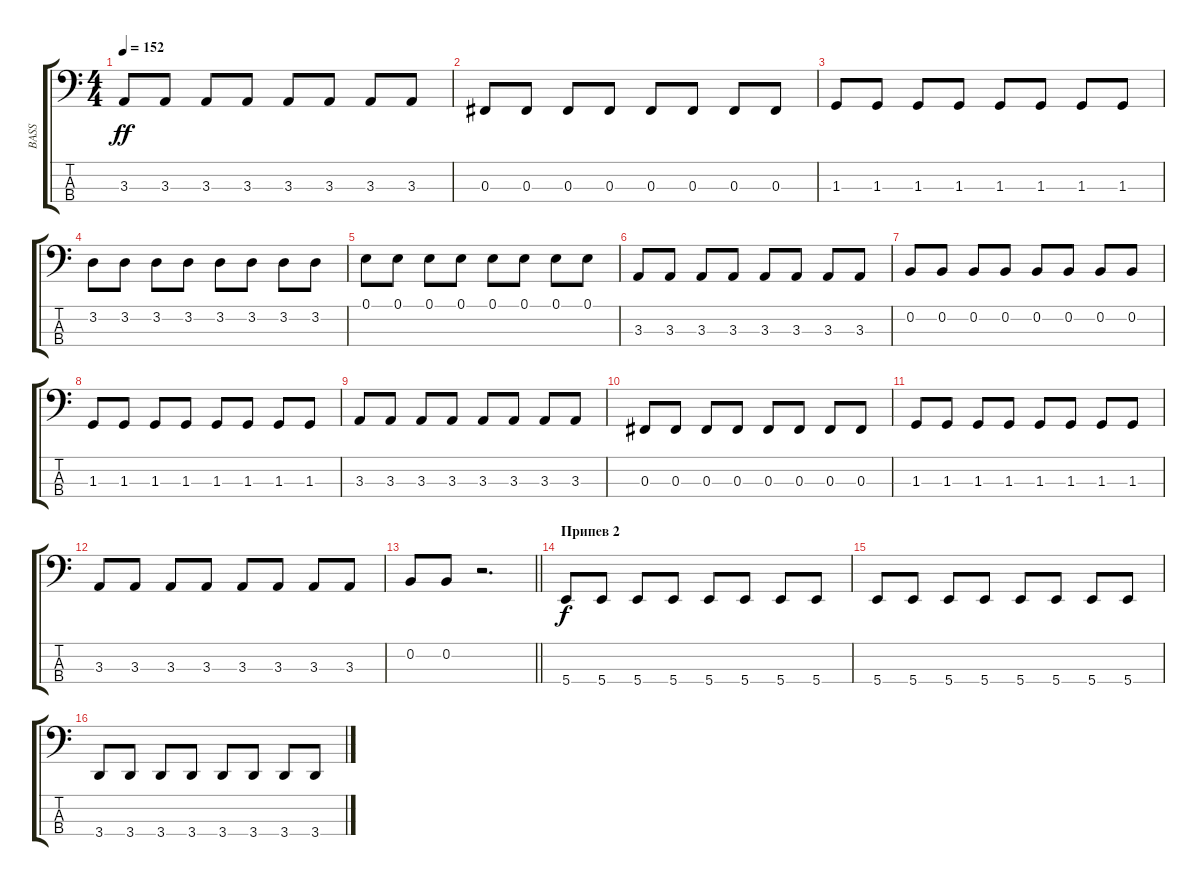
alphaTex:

\track ("BASS" "BASS") {instrument electricbassfinger}
\staff {score tabs}
\tuning (E2 B1 Gb1 B0) {hide}
\ts (4 4)
\tempo 152
\clef f4
\ks c
3.3.8{dy ff} 3.3.8 3.3.8 3.3.8 3.3.8 3.3.8 3.3.8 3.3.8 |
0.3.8 0.3.8 0.3.8 0.3.8 0.3.8 0.3.8 0.3.8 0.3.8 |
1.3.8 1.3.8 1.3.8 1.3.8 1.3.8 1.3.8 1.3.8 1.3.8 |
3.2.8 3.2.8 3.2.8 3.2.8 3.2.8 3.2.8 3.2.8 3.2.8 |
0.1.8 0.1.8 0.1.8 0.1.8 0.1.8 0.1.8 0.1.8 0.1.8 |
3.3.8 3.3.8 3.3.8 3.3.8 3.3.8 3.3.8 3.3.8 3.3.8 |
0.2.8 0.2.8 0.2.8 0.2.8 0.2.8 0.2.8 0.2.8 0.2.8 |
1.3.8 1.3.8 1.3.8 1.3.8 1.3.8 1.3.8 1.3.8 1.3.8 |
3.3.8 3.3.8 3.3.8 3.3.8 3.3.8 3.3.8 3.3.8 3.3.8 |
0.3.8 0.3.8 0.3.8 0.3.8 0.3.8 0.3.8 0.3.8 0.3.8 |
1.3.8 1.3.8 1.3.8 1.3.8 1.3.8 1.3.8 1.3.8 1.3.8 |
3.3.8 3.3.8 3.3.8 3.3.8 3.3.8 3.3.8 3.3.8 3.3.8 |
\barLineRight lightlight
0.2.8 0.2.8 r.2{d} |
\section ("" "Припев 2")
5.4.8{dy f} 5.4.8 5.4.8 5.4.8 5.4.8 5.4.8 5.4.8 5.4.8 |
5.4.8 5.4.8 5.4.8 5.4.8 5.4.8 5.4.8 5.4.8 5.4.8 |
3.4.8 3.4.8 3.4.8 3.4.8 3.4.8 3.4.8 3.4.8 3.4.8
